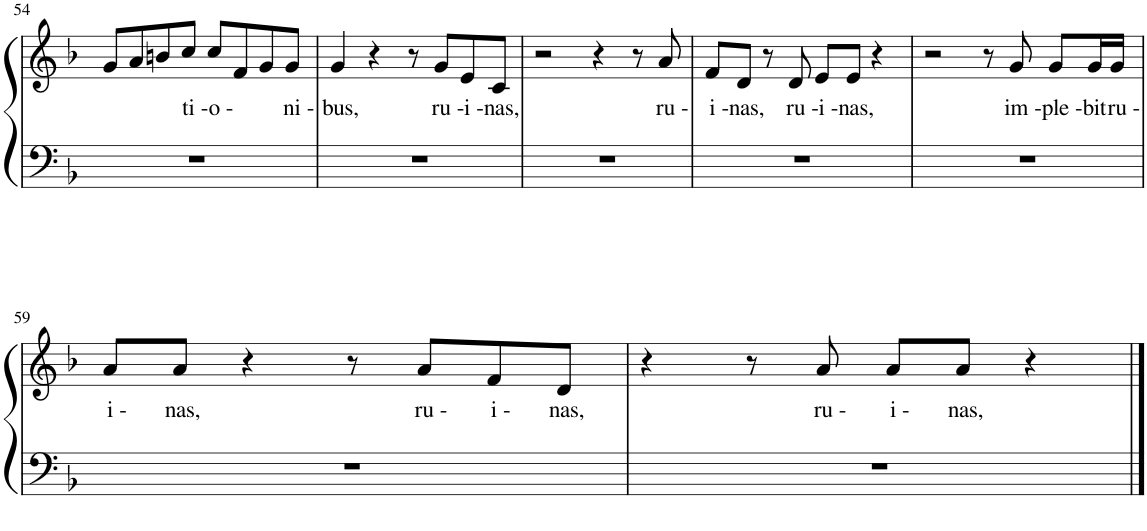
**kern	**kern	**text
*part1	*part1	*part1
*staff2	*staff1	*staff1
*I"Piano	*	*
*I'Pno.	*	*
!!LO:PB:g=z
*clefF4	*clefG2	*
*k[b-]	*k[b-]	*
*M4/4	*M4/4	*
*met(c)	*met(c)	*
=54	=54	=54
1r	8g/L	.
.	8a/	.
.	8bn/	.
!	!	!LO:LY:b
.	8cc/J	ti -
!	!	!LO:LY:b
.	8cc/L	o -
.	8f/	.
.	8g/	.
!	!	!LO:LY:b
.	8g/J	ni -
=55	=55	=55
!	!	!LO:LY:b
1r	4g/	bus,
.	4r	.
.	8r	.
!	!	!LO:LY:b
.	8g/L	ru -
!	!	!LO:LY:b
.	8e/	i -
!	!	!LO:LY:b
.	8c/J	nas,
=56	=56	=56
1r	2r	.
.	4r	.
.	8r	.
!	!	!LO:LY:b
.	8a/	ru -
=57	=57	=57
!	!	!LO:LY:b
1r	8f/L	i -
!	!	!LO:LY:b
.	8d/J	nas,
.	8r	.
!	!	!LO:LY:b
.	8d/	ru -
!	!	!LO:LY:b
.	8e/L	i -
!	!	!LO:LY:b
.	8e/J	nas,
.	4r	.
=58	=58	=58
1r	2r	.
.	8r	.
!	!	!LO:LY:b
.	8g/	im -
!	!	!LO:LY:b
.	8g/L	ple -
!	!	!LO:LY:b
.	16g/L	bit
!	!	!LO:LY:b
.	16g/JJ	ru -
!!LO:LB:g=z
=59	=59	=59
!	!	!LO:LY:b
1r	8a/L	i -
!	!	!LO:LY:b
.	8a/J	nas,
.	4r	.
.	8r	.
!	!	!LO:LY:b
.	8a/L	ru -
!	!	!LO:LY:b
.	8f/	i -
!	!	!LO:LY:b
.	8d/J	nas,
=60	=60	=60
1r	4r	.
.	8r	.
!	!	!LO:LY:b
.	8a/	ru -
!	!	!LO:LY:b
.	8a/L	i -
!	!	!LO:LY:b
.	8a/J	nas,
.	4r	.
==	==	==
*-	*-	*-
